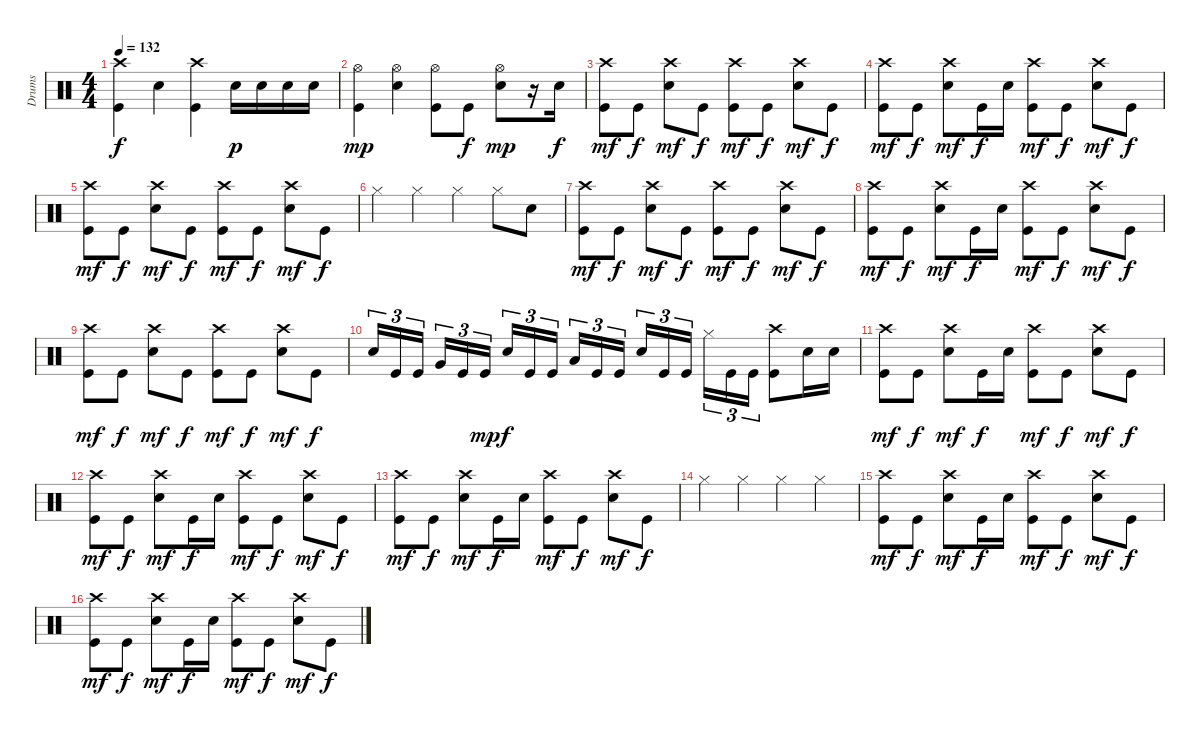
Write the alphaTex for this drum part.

\track ("Drums" "Drums") {instrument percussion}
\staff {score}
\articulation defaults
\ts (4 4)
\tempo 132
\clef neutral
\ks c
("Crash high (hit)" "Kick (hit)").4{dy f} "Snare (hit) 2".4 ("Crash high (hit)" "Kick (hit)").4 "Snare (hit) 2".16{dy p} "Snare (hit) 2".16 "Snare (hit) 2".16 "Snare (hit) 2".16 |
("Hi-Hat (open)" "Kick (hit)").4{dy mp} ("Hi-Hat (open)" "Snare (hit) 2").4 ("Hi-Hat (open)" "Kick (hit)").8 "Kick (hit)".8{dy f} ("Hi-Hat (open)" "Snare (hit) 2").8{dy mp} r.16 "Snare (hit) 2".16{dy f} |
("Crash high (hit)" "Kick (hit)").8{dy mf} "Kick (hit)".8{dy f} ("Crash high (hit)" "Snare (hit) 2").8{dy mf} "Kick (hit)".8{dy f} ("Crash high (hit)" "Kick (hit)").8{dy mf} "Kick (hit)".8{dy f} ("Crash high (hit)" "Snare (hit) 2").8{dy mf} "Kick (hit)".8{dy f} |
("Crash high (hit)" "Kick (hit)").8{dy mf} "Kick (hit)".8{dy f} ("Crash high (hit)" "Snare (hit) 2").8{dy mf} "Kick (hit)".16{dy f} "Snare (hit) 2".16 ("Crash high (hit)" "Kick (hit)").8{dy mf} "Kick (hit)".8{dy f} ("Crash high (hit)" "Snare (hit) 2").8{dy mf} "Kick (hit)".8{dy f} |
("Crash high (hit)" "Kick (hit)").8{dy mf} "Kick (hit)".8{dy f} ("Crash high (hit)" "Snare (hit) 2").8{dy mf} "Kick (hit)".8{dy f} ("Crash high (hit)" "Kick (hit)").8{dy mf} "Kick (hit)".8{dy f} ("Crash high (hit)" "Snare (hit) 2").8{dy mf} "Kick (hit)".8{dy f} |
"Hi-Hat (closed)".4 "Hi-Hat (closed)".4 "Hi-Hat (closed)".4 "Hi-Hat (closed)".8 "Snare (hit) 2".8 |
("Crash high (hit)" "Kick (hit)").8{dy mf} "Kick (hit)".8{dy f} ("Crash high (hit)" "Snare (hit) 2").8{dy mf} "Kick (hit)".8{dy f} ("Crash high (hit)" "Kick (hit)").8{dy mf} "Kick (hit)".8{dy f} ("Crash high (hit)" "Snare (hit) 2").8{dy mf} "Kick (hit)".8{dy f} |
("Crash high (hit)" "Kick (hit)").8{dy mf} "Kick (hit)".8{dy f} ("Crash high (hit)" "Snare (hit) 2").8{dy mf} "Kick (hit)".16{dy f} "Snare (hit) 2".16 ("Crash high (hit)" "Kick (hit)").8{dy mf} "Kick (hit)".8{dy f} ("Crash high (hit)" "Snare (hit) 2").8{dy mf} "Kick (hit)".8{dy f} |
("Crash high (hit)" "Kick (hit)").8{dy mf} "Kick (hit)".8{dy f} ("Crash high (hit)" "Snare (hit) 2").8{dy mf} "Kick (hit)".8{dy f} ("Crash high (hit)" "Kick (hit)").8{dy mf} "Kick (hit)".8{dy f} ("Crash high (hit)" "Snare (hit) 2").8{dy mf} "Kick (hit)".8{dy f} |
"Snare (hit) 2".16{tu (3 2)} "Kick (hit)".16{tu (3 2)} "Kick (hit)".16{tu (3 2) beam splitsecondary} "Very Low Tom (hit)".16{tu (3 2)} "Kick (hit)".16{tu (3 2)} "Kick (hit)".16{tu (3 2) dy mp} "Snare (hit) 2".16{tu (3 2) dy f} "Kick (hit)".16{tu (3 2)} "Kick (hit)".16{tu (3 2) beam splitsecondary} "Low Floor Tom (hit)".16{tu (3 2)} "Kick (hit)".16{tu (3 2)} "Kick (hit)".16{tu (3 2)} "Snare (hit) 2".16{tu (3 2)} "Kick (hit)".16{tu (3 2)} "Kick (hit)".16{tu (3 2) beam splitsecondary} "Hi-Hat (closed)".16{tu (3 2)} "Kick (hit)".16{tu (3 2)} "Kick (hit)".16{tu (3 2)} ("Crash high (hit)" "Kick (hit)").8 "Snare (hit) 2".16 "Snare (hit) 2".16 |
("Crash high (hit)" "Kick (hit)").8{dy mf} "Kick (hit)".8{dy f} ("Crash high (hit)" "Snare (hit) 2").8{dy mf} "Kick (hit)".16{dy f} "Snare (hit) 2".16 ("Crash high (hit)" "Kick (hit)").8{dy mf} "Kick (hit)".8{dy f} ("Crash high (hit)" "Snare (hit) 2").8{dy mf} "Kick (hit)".8{dy f} |
("Crash high (hit)" "Kick (hit)").8{dy mf} "Kick (hit)".8{dy f} ("Crash high (hit)" "Snare (hit) 2").8{dy mf} "Kick (hit)".16{dy f} "Snare (hit) 2".16 ("Crash high (hit)" "Kick (hit)").8{dy mf} "Kick (hit)".8{dy f} ("Crash high (hit)" "Snare (hit) 2").8{dy mf} "Kick (hit)".8{dy f} |
("Crash high (hit)" "Kick (hit)").8{dy mf} "Kick (hit)".8{dy f} ("Crash high (hit)" "Snare (hit) 2").8{dy mf} "Kick (hit)".16{dy f} "Snare (hit) 2".16 ("Crash high (hit)" "Kick (hit)").8{dy mf} "Kick (hit)".8{dy f} ("Crash high (hit)" "Snare (hit) 2").8{dy mf} "Kick (hit)".8{dy f} |
"Hi-Hat (closed)".4 "Hi-Hat (closed)".4 "Hi-Hat (closed)".4 "Hi-Hat (closed)".4 |
("Crash high (hit)" "Kick (hit)").8{dy mf} "Kick (hit)".8{dy f} ("Crash high (hit)" "Snare (hit) 2").8{dy mf} "Kick (hit)".16{dy f} "Snare (hit) 2".16 ("Crash high (hit)" "Kick (hit)").8{dy mf} "Kick (hit)".8{dy f} ("Crash high (hit)" "Snare (hit) 2").8{dy mf} "Kick (hit)".8{dy f} |
("Crash high (hit)" "Kick (hit)").8{dy mf} "Kick (hit)".8{dy f} ("Crash high (hit)" "Snare (hit) 2").8{dy mf} "Kick (hit)".16{dy f} "Snare (hit) 2".16 ("Crash high (hit)" "Kick (hit)").8{dy mf} "Kick (hit)".8{dy f} ("Crash high (hit)" "Snare (hit) 2").8{dy mf} "Kick (hit)".8{dy f}
